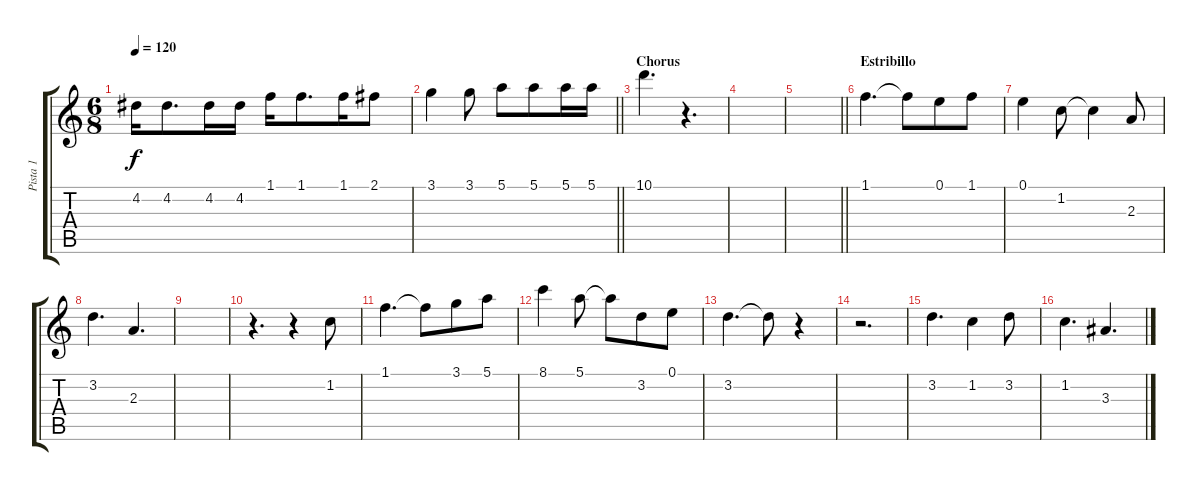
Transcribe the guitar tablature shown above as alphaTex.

\track ("Pista 1" "Pista 1") {instrument acousticguitarsteel}
\staff {score tabs}
\tuning (E4 B3 G3 D3 A2 E2) {hide}
\ts (6 8)
\tempo 120
\clef g2
\ks c
4.2.16{dy f} 4.2.8{d} 4.2.16 4.2.16 1.1.16 1.1.8{d} 1.1.16 2.1.8 |
\barLineRight lightlight
3.1.4 3.1.8 5.1.8 5.1.8 5.1.16 5.1.16 |
\section ("" "Chorus")
10.1.4{d} r.4{d} |
|
\barLineRight lightlight
|
\section ("" "Estribillo")
1.1.4{d} 1.1{t}.8 0.1.8 1.1.8 |
0.1.4 1.2.8 1.2{t}.4 2.3.8 |
3.2.4{d} 2.3.4{d} |
|
r.4{d} r.4 1.2.8 |
1.1.4{d} 1.1{t}.8 3.1.8 5.1.8 |
8.1.4 5.1.8 5.1{t}.8 3.2.8 0.1.8 |
3.2.4{d} 3.2{t}.8 r.4 |
r.2{d} |
3.2.4{d} 1.2.4 3.2.8 |
1.2.4{d} 3.3.4{d}
